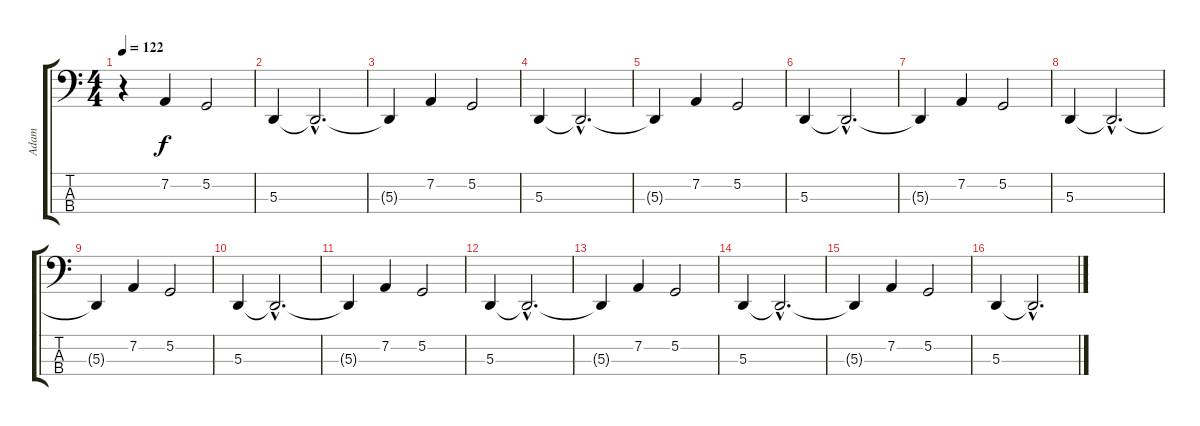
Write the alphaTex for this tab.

\track ("Adam" "Adam") {instrument electricbassfinger}
\staff {score tabs}
\tuning (G1 D1 A0 E0) {hide}
\ts (4 4)
\tempo 122
\clef f4
\ks c
r.4{dy f instrument electricbassfinger} 7.2.4 5.2.2 |
5.3.4 5.3{hac t}.2{d} |
5.3{t}.4 7.2.4 5.2.2 |
5.3.4 5.3{hac t}.2{d} |
5.3{t}.4 7.2.4 5.2.2 |
5.3.4 5.3{hac t}.2{d} |
5.3{t}.4 7.2.4 5.2.2 |
5.3.4 5.3{hac t}.2{d} |
5.3{t}.4 7.2.4 5.2.2 |
5.3.4 5.3{hac t}.2{d} |
5.3{t}.4 7.2.4 5.2.2 |
5.3.4 5.3{hac t}.2{d} |
5.3{t}.4 7.2.4 5.2.2 |
5.3.4 5.3{hac t}.2{d} |
5.3{t}.4 7.2.4 5.2.2 |
5.3.4 5.3{hac t}.2{d}
